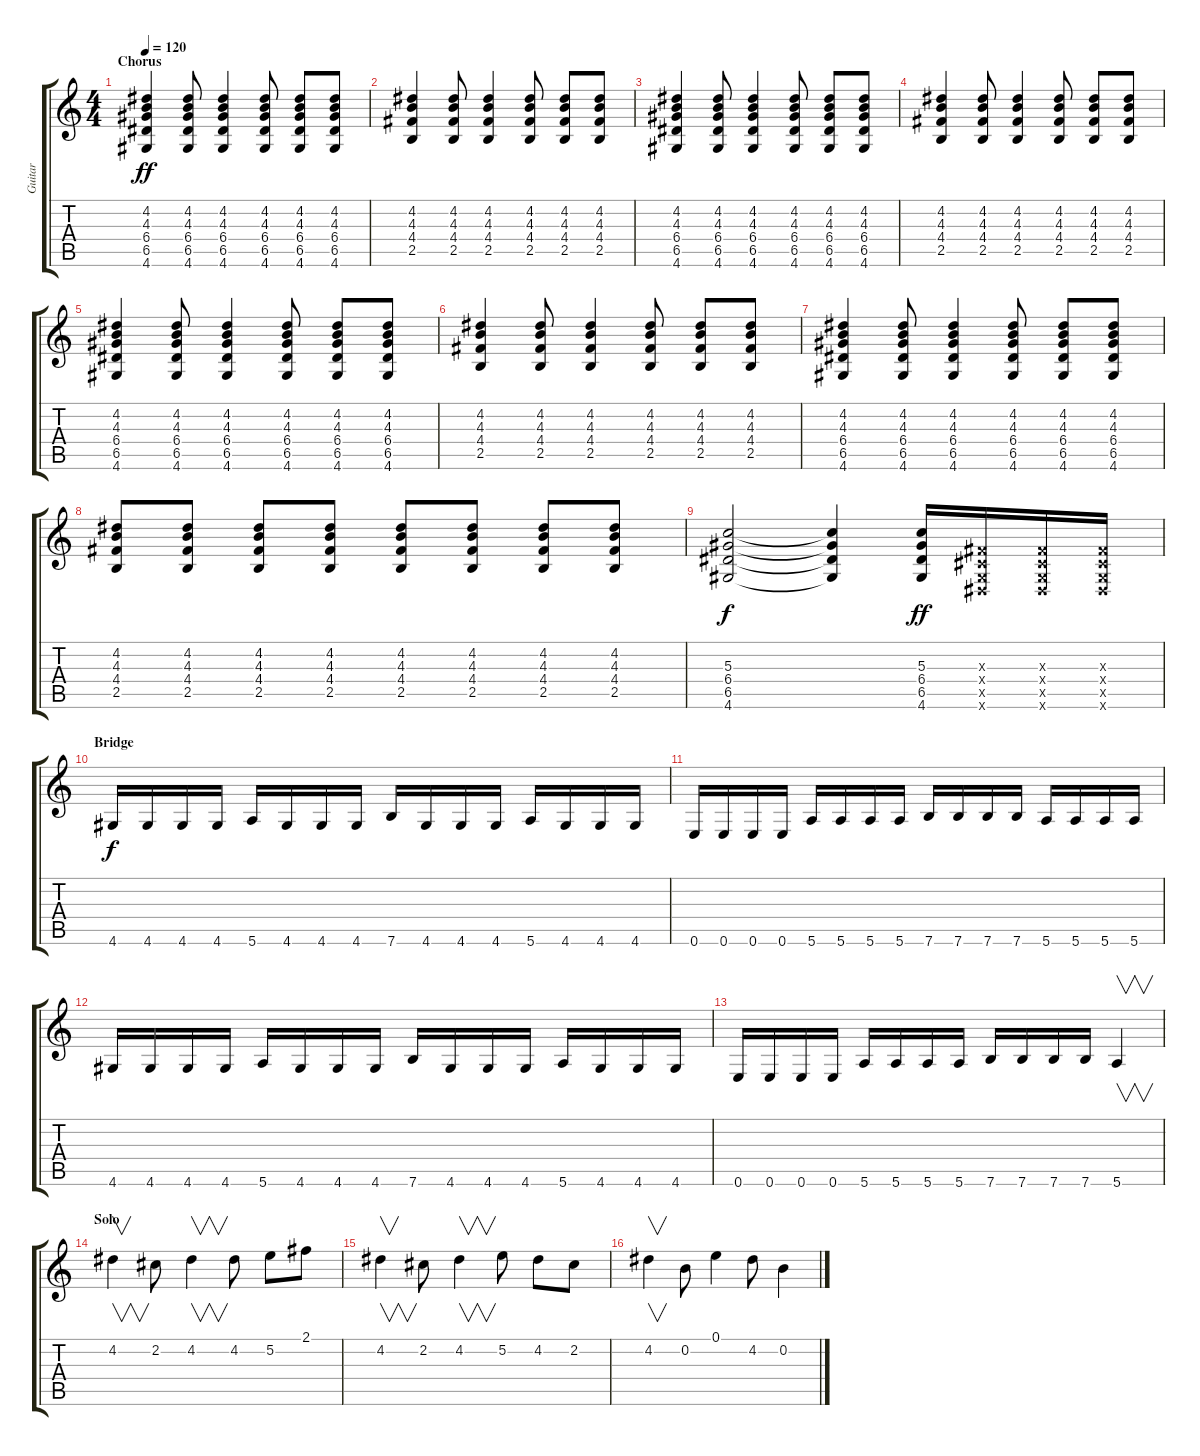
\track ("Guitar" "Guitar") {instrument electricguitarjazz}
\staff {score tabs}
\tuning (E4 B3 G3 D3 A2 E2) {hide}
\ts (4 4)
\section ("" "Chorus")
\tempo 120
\clef g2
\ks c
(4.2 4.3 6.4 6.5 4.6).4{dy ff} (4.2 4.3 6.4 6.5 4.6).8 (4.2 4.3 6.4 6.5 4.6).4 (4.2 4.3 6.4 6.5 4.6).8 (4.2 4.3 6.4 6.5 4.6).8 (4.2 4.3 6.4 6.5 4.6).8 |
(4.2 4.3 4.4 2.5).4 (4.2 4.3 4.4 2.5).8 (4.2 4.3 4.4 2.5).4 (4.2 4.3 4.4 2.5).8 (4.2 4.3 4.4 2.5).8 (4.2 4.3 4.4 2.5).8 |
(4.2 4.3 6.4 6.5 4.6).4 (4.2 4.3 6.4 6.5 4.6).8 (4.2 4.3 6.4 6.5 4.6).4 (4.2 4.3 6.4 6.5 4.6).8 (4.2 4.3 6.4 6.5 4.6).8 (4.2 4.3 6.4 6.5 4.6).8 |
(4.2 4.3 4.4 2.5).4 (4.2 4.3 4.4 2.5).8 (4.2 4.3 4.4 2.5).4 (4.2 4.3 4.4 2.5).8 (4.2 4.3 4.4 2.5).8 (4.2 4.3 4.4 2.5).8 |
(4.2 4.3 6.4 6.5 4.6).4 (4.2 4.3 6.4 6.5 4.6).8 (4.2 4.3 6.4 6.5 4.6).4 (4.2 4.3 6.4 6.5 4.6).8 (4.2 4.3 6.4 6.5 4.6).8 (4.2 4.3 6.4 6.5 4.6).8 |
(4.2 4.3 4.4 2.5).4 (4.2 4.3 4.4 2.5).8 (4.2 4.3 4.4 2.5).4 (4.2 4.3 4.4 2.5).8 (4.2 4.3 4.4 2.5).8 (4.2 4.3 4.4 2.5).8 |
(4.2 4.3 6.4 6.5 4.6).4 (4.2 4.3 6.4 6.5 4.6).8 (4.2 4.3 6.4 6.5 4.6).4 (4.2 4.3 6.4 6.5 4.6).8 (4.2 4.3 6.4 6.5 4.6).8 (4.2 4.3 6.4 6.5 4.6).8 |
(4.2 4.3 4.4 2.5).8 (4.2 4.3 4.4 2.5).8 (4.2 4.3 4.4 2.5).8 (4.2 4.3 4.4 2.5).8 (4.2 4.3 4.4 2.5).8 (4.2 4.3 4.4 2.5).8 (4.2 4.3 4.4 2.5).8 (4.2 4.3 4.4 2.5).8 |
(5.3 6.4 6.5 4.6).2{dy f} (5.3{t} 6.4{t} 6.5{t} 4.6{t}).4 (5.3 6.4 6.5 4.6).16{dy ff} (-1.3{x} -1.4{x} -1.5{x} -1.6{x}).16 (-1.3{x} -1.4{x} -1.5{x} -1.6{x}).16 (-1.3{x} -1.4{x} -1.5{x} -1.6{x}).16 |
\section ("" "Bridge")
4.6.16{dy f instrument distortionguitar} 4.6.16 4.6.16 4.6.16 5.6.16 4.6.16 4.6.16 4.6.16 7.6.16 4.6.16 4.6.16 4.6.16 5.6.16 4.6.16 4.6.16 4.6.16 |
0.6.16 0.6.16 0.6.16 0.6.16 5.6.16 5.6.16 5.6.16 5.6.16 7.6.16 7.6.16 7.6.16 7.6.16 5.6.16 5.6.16 5.6.16 5.6.16 |
4.6.16 4.6.16 4.6.16 4.6.16 5.6.16 4.6.16 4.6.16 4.6.16 7.6.16 4.6.16 4.6.16 4.6.16 5.6.16 4.6.16 4.6.16 4.6.16 |
0.6.16 0.6.16 0.6.16 0.6.16 5.6.16 5.6.16 5.6.16 5.6.16 7.6.16 7.6.16 7.6.16 7.6.16 5.6.4{v} |
\section ("" "Solo")
4.2.4{v} 2.2.8 4.2.4{v} 4.2.8 5.2.8 2.1.8 |
4.2.4{v} 2.2.8 4.2.4{v} 5.2.8 4.2.8 2.2.8 |
4.2.4{v} 0.2.8 0.1.4 4.2.8 0.2.4
